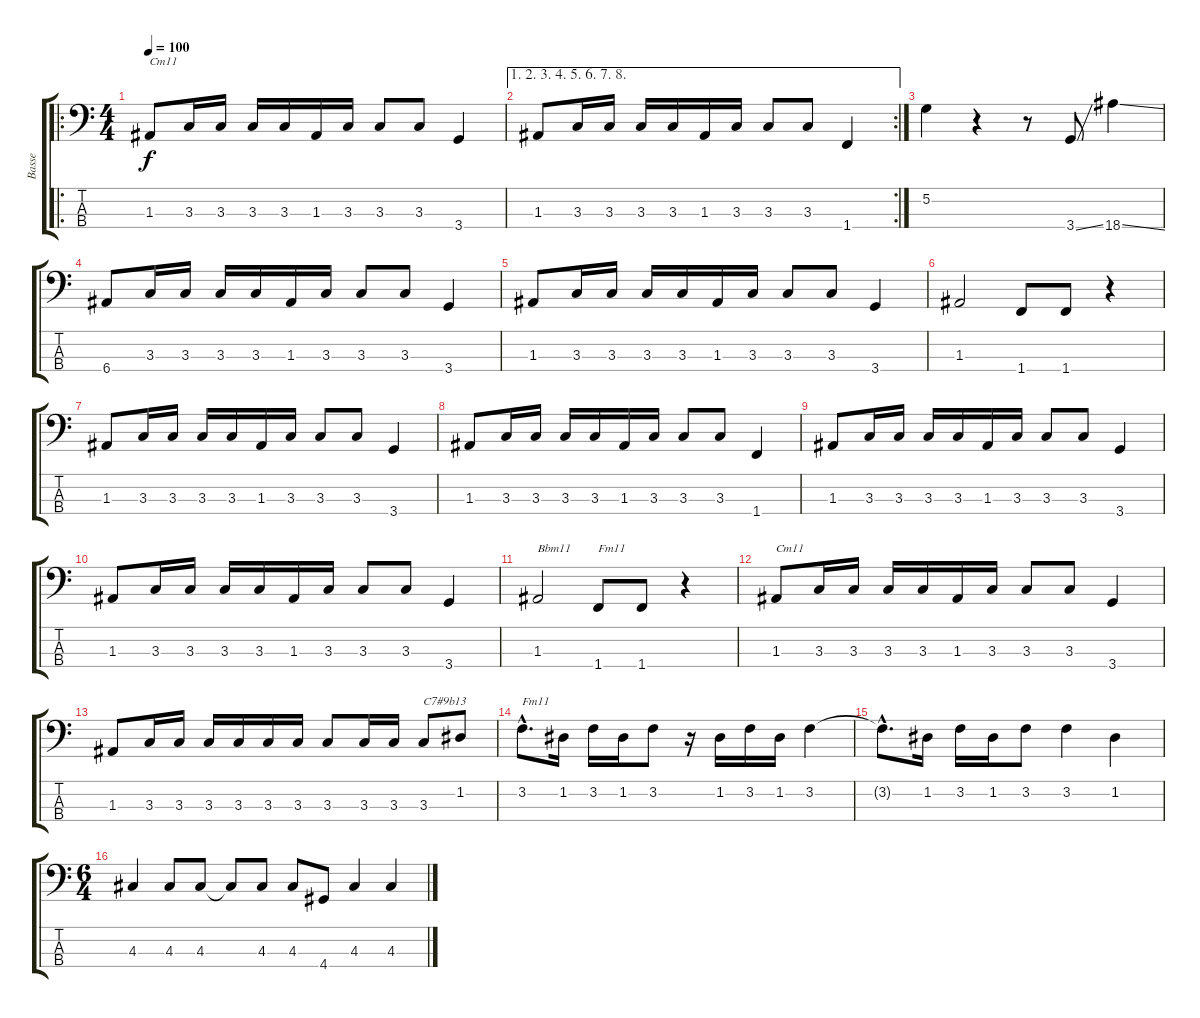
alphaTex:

\track ("Basse" "Basse") {instrument slapbass1}
\staff {score tabs}
\tuning (G2 D2 A1 E1) {hide}
\ro
\ts (4 4)
\tempo 100
\clef f4
\ks c
1.3.8{txt "Cm11" dy f instrument slapbass1} 3.3.16 3.3.16 3.3.16 3.3.16 1.3.16 3.3.16 3.3.8 3.3.8 3.4.4 |
\ae (1 2 3 4 5 6 7 8)
\rc 2
1.3.8 3.3.16 3.3.16 3.3.16 3.3.16 1.3.16 3.3.16 3.3.8 3.3.8 1.4.4 |
5.2.4 r.4 r.8 3.4{ss}.8 18.4{ss}.4 |
6.4.8 3.3.16 3.3.16 3.3.16 3.3.16 1.3.16 3.3.16 3.3.8 3.3.8 3.4.4 |
1.3.8 3.3.16 3.3.16 3.3.16 3.3.16 1.3.16 3.3.16 3.3.8 3.3.8 3.4.4 |
1.3.2 1.4.8 1.4.8 r.4 |
1.3.8 3.3.16 3.3.16 3.3.16 3.3.16 1.3.16 3.3.16 3.3.8 3.3.8 3.4.4 |
1.3.8 3.3.16 3.3.16 3.3.16 3.3.16 1.3.16 3.3.16 3.3.8 3.3.8 1.4.4 |
1.3.8 3.3.16 3.3.16 3.3.16 3.3.16 1.3.16 3.3.16 3.3.8 3.3.8 3.4.4 |
1.3.8 3.3.16 3.3.16 3.3.16 3.3.16 1.3.16 3.3.16 3.3.8 3.3.8 3.4.4 |
1.3.2{txt "Bbm11"} 1.4.8{txt "Fm11"} 1.4.8 r.4 |
1.3.8{txt "Cm11"} 3.3.16 3.3.16 3.3.16 3.3.16 1.3.16 3.3.16 3.3.8 3.3.8 3.4.4 |
1.3.8 3.3.16 3.3.16 3.3.16 3.3.16 3.3.16 3.3.16 3.3.8 3.3.16 3.3.16 3.3.8{txt "C7#9b13"} 1.2.8 |
3.2{hac}.8{d txt "Fm11"} 1.2.16 3.2.16 1.2.16 3.2.8 r.16 1.2.16 3.2.16 1.2.16 3.2.4 |
3.2{hac t}.8{d} 1.2.16 3.2.16 1.2.16 3.2.8 3.2.4 1.2.4 |
\ts (6 4)
4.3.4 4.3.8 4.3.8 4.3{t}.8 4.3.8 4.3.8 4.4.8 4.3.4 4.3.4
